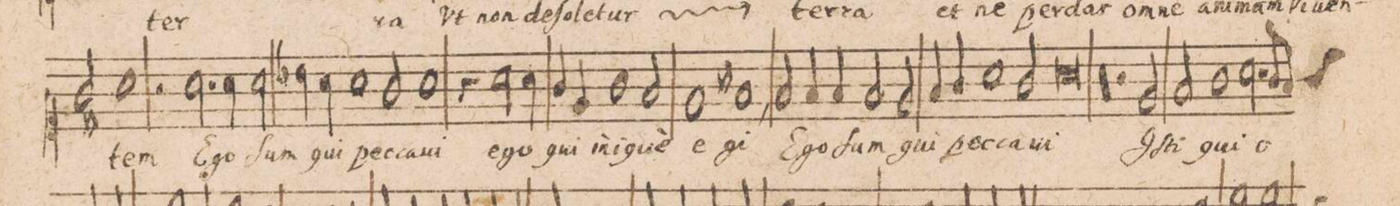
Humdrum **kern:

**kern	**text
*I"[Cantus]	*
*clefC1	*
*k[]	*
*met(C|)	*
*M2/1	*
2g#X/	.
=29-	=29-
1a\	-tem
2r	.
2.a\	E-
=30-	=30-
4a\	-go
2a\	ſum
4b-X\	qui
4a\	pec-
1a\	-ca-
=31-	=31-
2g/	.
1a\	vi
=32-	=32-
4r	.
2a\	e-
4a\	-go
4g/	qui
4e/	i-
1g\	-ni-
=33-	=33-
2f/	-que
1e/	e-
=34-	=34-
1f#X/,	-gi
2fny/	E-
4f/	-go
4f/	ſum
=35-	=35-
2f/	qui
2e/	pec-
4f/	-ca-
4g/	.
1a\	.
=36-	=36-
2g/	.
0a\	-vi
=37-	=37-
00r	.
=38-	=38-
=39-	=39-
2r	.
2e/	I-
=40-	=40-
2f/	-ſti
1g\	qui
2.a\	o-
=41-	=41-
8g/L	.
*custos:g	*
8f/J	.
*-	*-
